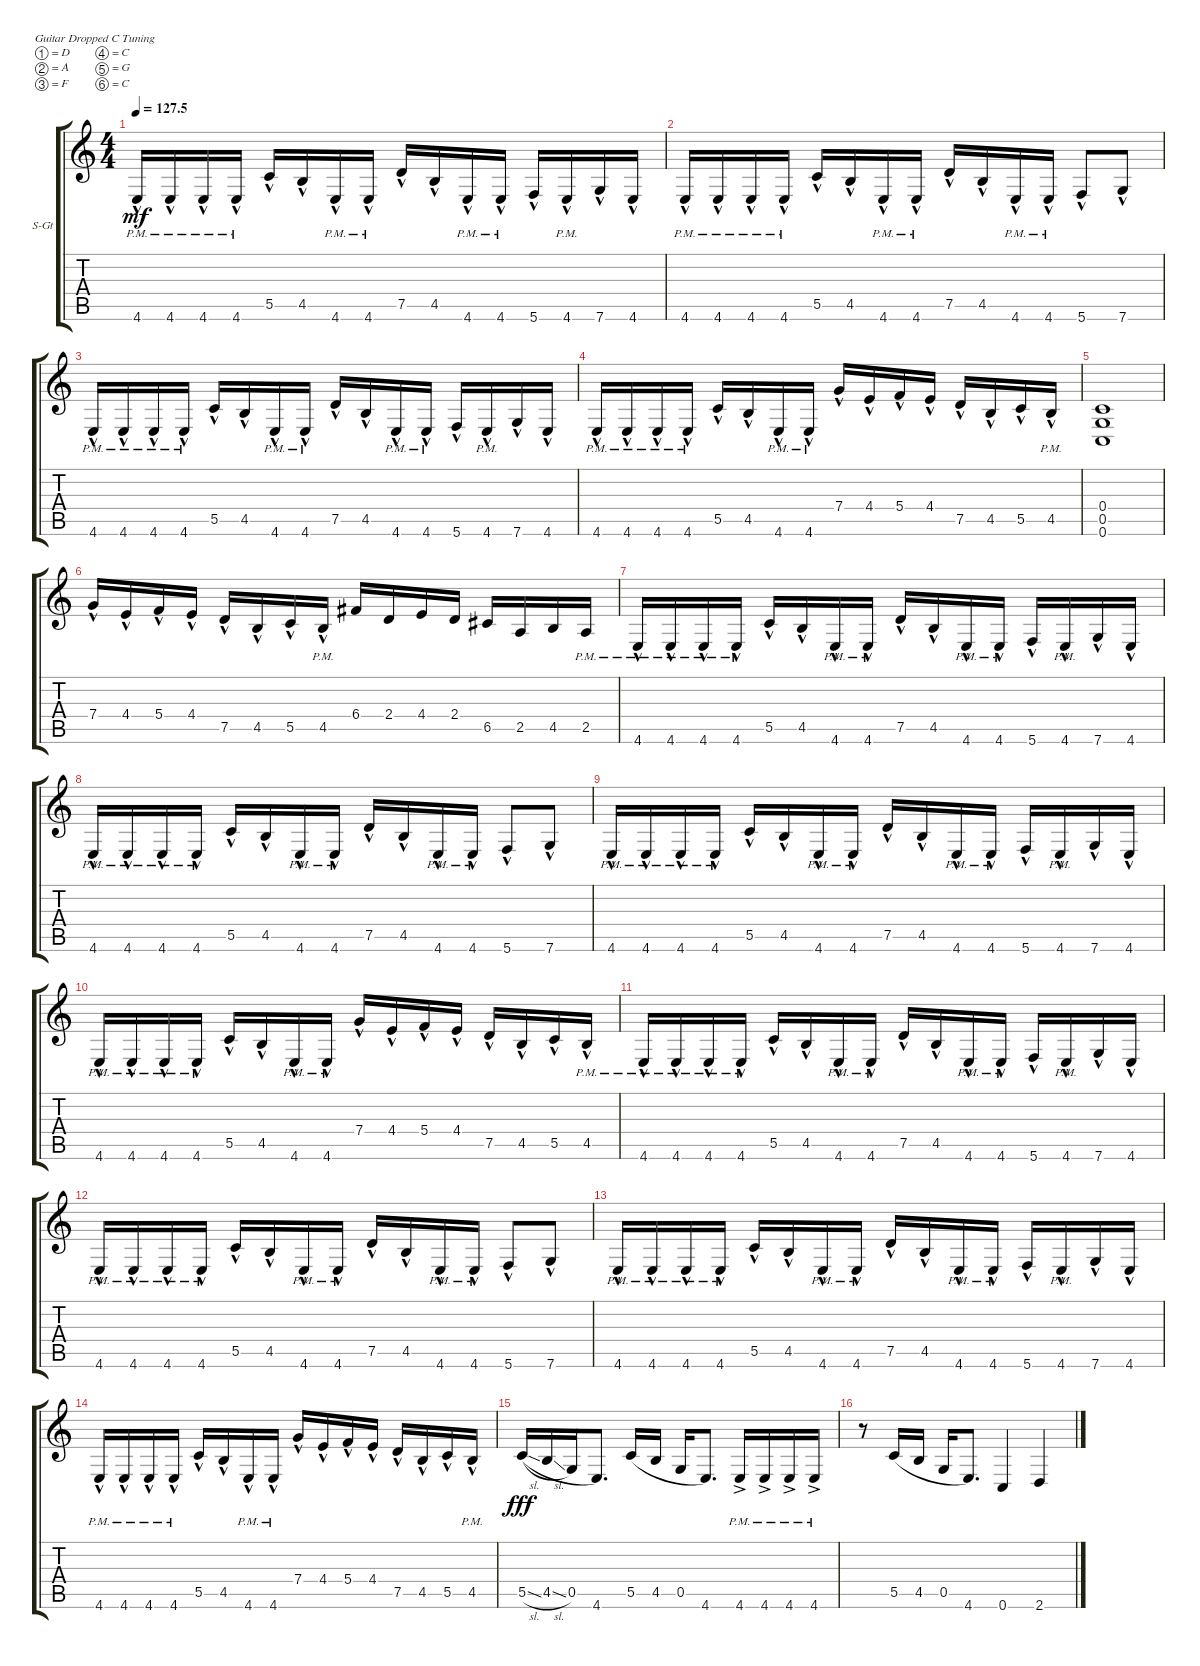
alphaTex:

\defaultSystemsLayout 4
\bracketExtendMode groupsimilarinstruments
\firstSystemTrackNameOrientation horizontal
\otherSystemsTrackNameOrientation horizontal
\track ("Steel Guitar" "S-Gt") {instrument acousticguitarsteel}
\staff {score tabs}
\tuning (D4 A3 F3 C3 G2 C2)
\ts (4 4)
\tempo
127.5
\accidentals auto
\clef g2
\ottava regular
\simile none
\ks c
4.6{hac pm}.16{dy mf} 4.6{hac pm}.16 4.6{hac pm}.16 4.6{hac pm}.16 5.5{hac}.16 4.5{hac}.16 4.6{hac pm}.16 4.6{hac pm}.16 7.5{hac}.16 4.5{hac}.16 4.6{hac pm}.16 4.6{hac pm}.16 5.6{hac}.16 4.6{hac pm}.16 7.6{hac}.16 4.6{hac}.16 |
4.6{hac pm}.16 4.6{hac pm}.16 4.6{hac pm}.16 4.6{hac pm}.16 5.5{hac}.16 4.5{hac}.16 4.6{hac pm}.16 4.6{hac pm}.16 7.5{hac}.16 4.5{hac}.16 4.6{hac pm}.16 4.6{hac pm}.16 5.6{hac}.8 7.6{hac}.8 |
4.6{hac pm}.16 4.6{hac pm}.16 4.6{hac pm}.16 4.6{hac pm}.16 5.5{hac}.16 4.5{hac}.16 4.6{hac pm}.16 4.6{hac pm}.16 7.5{hac}.16 4.5{hac}.16 4.6{hac pm}.16 4.6{hac pm}.16 5.6{hac}.16 4.6{hac pm}.16 7.6{hac}.16 4.6{hac}.16 |
4.6{hac pm}.16 4.6{hac pm}.16 4.6{hac pm}.16 4.6{hac pm}.16 5.5{hac}.16 4.5{hac}.16 4.6{hac pm}.16 4.6{hac pm}.16 7.4{hac}.16 4.4{hac}.16 5.4{hac}.16 4.4{hac}.16 7.5{hac}.16 4.5{hac}.16 5.5{hac}.16 4.5{hac pm}.16 |
(0.6 0.4 0.5).1 |
7.4{hac}.16 4.4{hac}.16 5.4{hac}.16 4.4{hac}.16 7.5{hac}.16 4.5{hac}.16 5.5{hac}.16 4.5{hac pm}.16 6.4.16 2.4.16 4.4.16 2.4.16 6.5.16 2.5.16 4.5.16 2.5{pm}.16 |
4.6{hac pm}.16 4.6{hac pm}.16 4.6{hac pm}.16 4.6{hac pm}.16 5.5{hac}.16 4.5{hac}.16 4.6{hac pm}.16 4.6{hac pm}.16 7.5{hac}.16 4.5{hac}.16 4.6{hac pm}.16 4.6{hac pm}.16 5.6{hac}.16 4.6{hac pm}.16 7.6{hac}.16 4.6{hac}.16 |
4.6{hac pm}.16 4.6{hac pm}.16 4.6{hac pm}.16 4.6{hac pm}.16 5.5{hac}.16 4.5{hac}.16 4.6{hac pm}.16 4.6{hac pm}.16 7.5{hac}.16 4.5{hac}.16 4.6{hac pm}.16 4.6{hac pm}.16 5.6{hac}.8 7.6{hac}.8 |
4.6{hac pm}.16 4.6{hac pm}.16 4.6{hac pm}.16 4.6{hac pm}.16 5.5{hac}.16 4.5{hac}.16 4.6{hac pm}.16 4.6{hac pm}.16 7.5{hac}.16 4.5{hac}.16 4.6{hac pm}.16 4.6{hac pm}.16 5.6{hac}.16 4.6{hac pm}.16 7.6{hac}.16 4.6{hac}.16 |
4.6{hac pm}.16 4.6{hac pm}.16 4.6{hac pm}.16 4.6{hac pm}.16 5.5{hac}.16 4.5{hac}.16 4.6{hac pm}.16 4.6{hac pm}.16 7.4{hac}.16 4.4{hac}.16 5.4{hac}.16 4.4{hac}.16 7.5{hac}.16 4.5{hac}.16 5.5{hac}.16 4.5{hac pm}.16 |
4.6{hac pm}.16 4.6{hac pm}.16 4.6{hac pm}.16 4.6{hac pm}.16 5.5{hac}.16 4.5{hac}.16 4.6{hac pm}.16 4.6{hac pm}.16 7.5{hac}.16 4.5{hac}.16 4.6{hac pm}.16 4.6{hac pm}.16 5.6{hac}.16 4.6{hac pm}.16 7.6{hac}.16 4.6{hac}.16 |
4.6{hac pm}.16 4.6{hac pm}.16 4.6{hac pm}.16 4.6{hac pm}.16 5.5{hac}.16 4.5{hac}.16 4.6{hac pm}.16 4.6{hac pm}.16 7.5{hac}.16 4.5{hac}.16 4.6{hac pm}.16 4.6{hac pm}.16 5.6{hac}.8 7.6{hac}.8 |
4.6{hac pm}.16 4.6{hac pm}.16 4.6{hac pm}.16 4.6{hac pm}.16 5.5{hac}.16 4.5{hac}.16 4.6{hac pm}.16 4.6{hac pm}.16 7.5{hac}.16 4.5{hac}.16 4.6{hac pm}.16 4.6{hac pm}.16 5.6{hac}.16 4.6{hac pm}.16 7.6{hac}.16 4.6{hac}.16 |
4.6{hac pm}.16 4.6{hac pm}.16 4.6{hac pm}.16 4.6{hac pm}.16 5.5{hac}.16 4.5{hac}.16 4.6{hac pm}.16 4.6{hac pm}.16 7.4{hac}.16 4.4{hac}.16 5.4{hac}.16 4.4{hac}.16 7.5{hac}.16 4.5{hac}.16 5.5{hac}.16 4.5{hac pm}.16 |
5.5{sl}.16{dy fff legatoorigin} 4.5{sl}.16{legatoorigin} 0.5.16{legatoorigin} 4.6.8{d} 5.5.16{legatoorigin} 4.5.16{legatoorigin} 0.5.16{legatoorigin} 4.6.8{d} 4.6{ac pm}.16 4.6{ac pm}.16 4.6{ac pm}.16 4.6{ac pm}.16 |
r.8 5.5.16{legatoorigin} 4.5.16{legatoorigin} 0.5.16{legatoorigin} 4.6.8{d} 0.6.4 2.6.4
